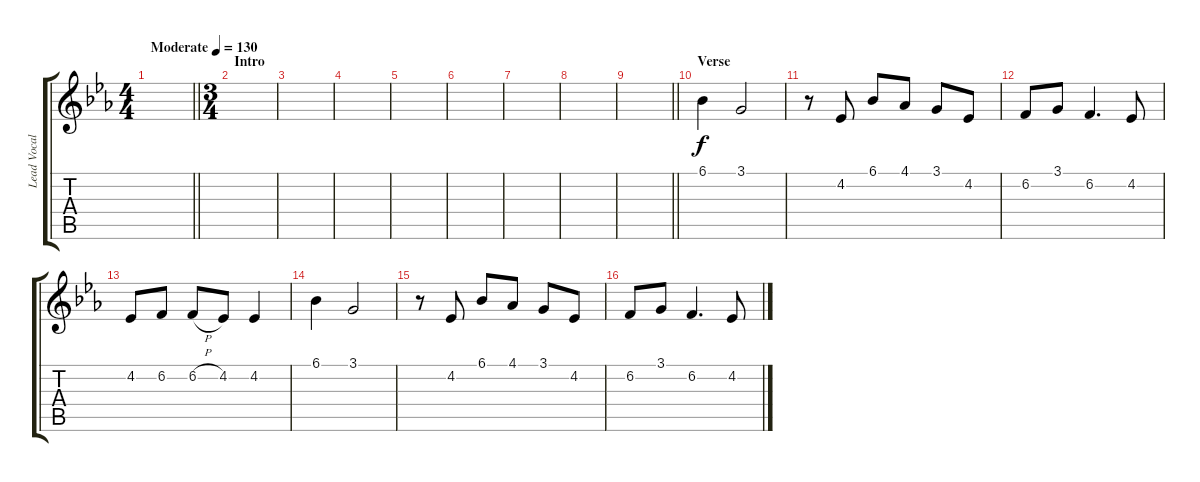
\track ("Lead Vocals" "Lead Vocal") {instrument altosax bank 255}
\staff {score tabs}
\tuning (E4 B3 G3 D3 A2 E2) {hide}
\ts (4 4)
\tempo (130 "Moderate")
\clef g2
\barLineRight lightlight
\ks eb
|
\ts (3 4)
\section ("" "Intro")
\ks eb
|
|
|
|
|
|
|
\barLineRight lightlight
|
\section ("" "Verse")
6.1.4 3.1.2 |
r.8 4.2.8 6.1.8 4.1.8 3.1.8 4.2.8 |
6.2.8 3.1.8 6.2.4{d} 4.2.8 |
4.2.8 6.2.8 6.2{h}.8 4.2.8 4.2.4 |
6.1.4 3.1.2 |
r.8 4.2.8 6.1.8 4.1.8 3.1.8 4.2.8 |
6.2.8 3.1.8 6.2.4{d} 4.2.8
